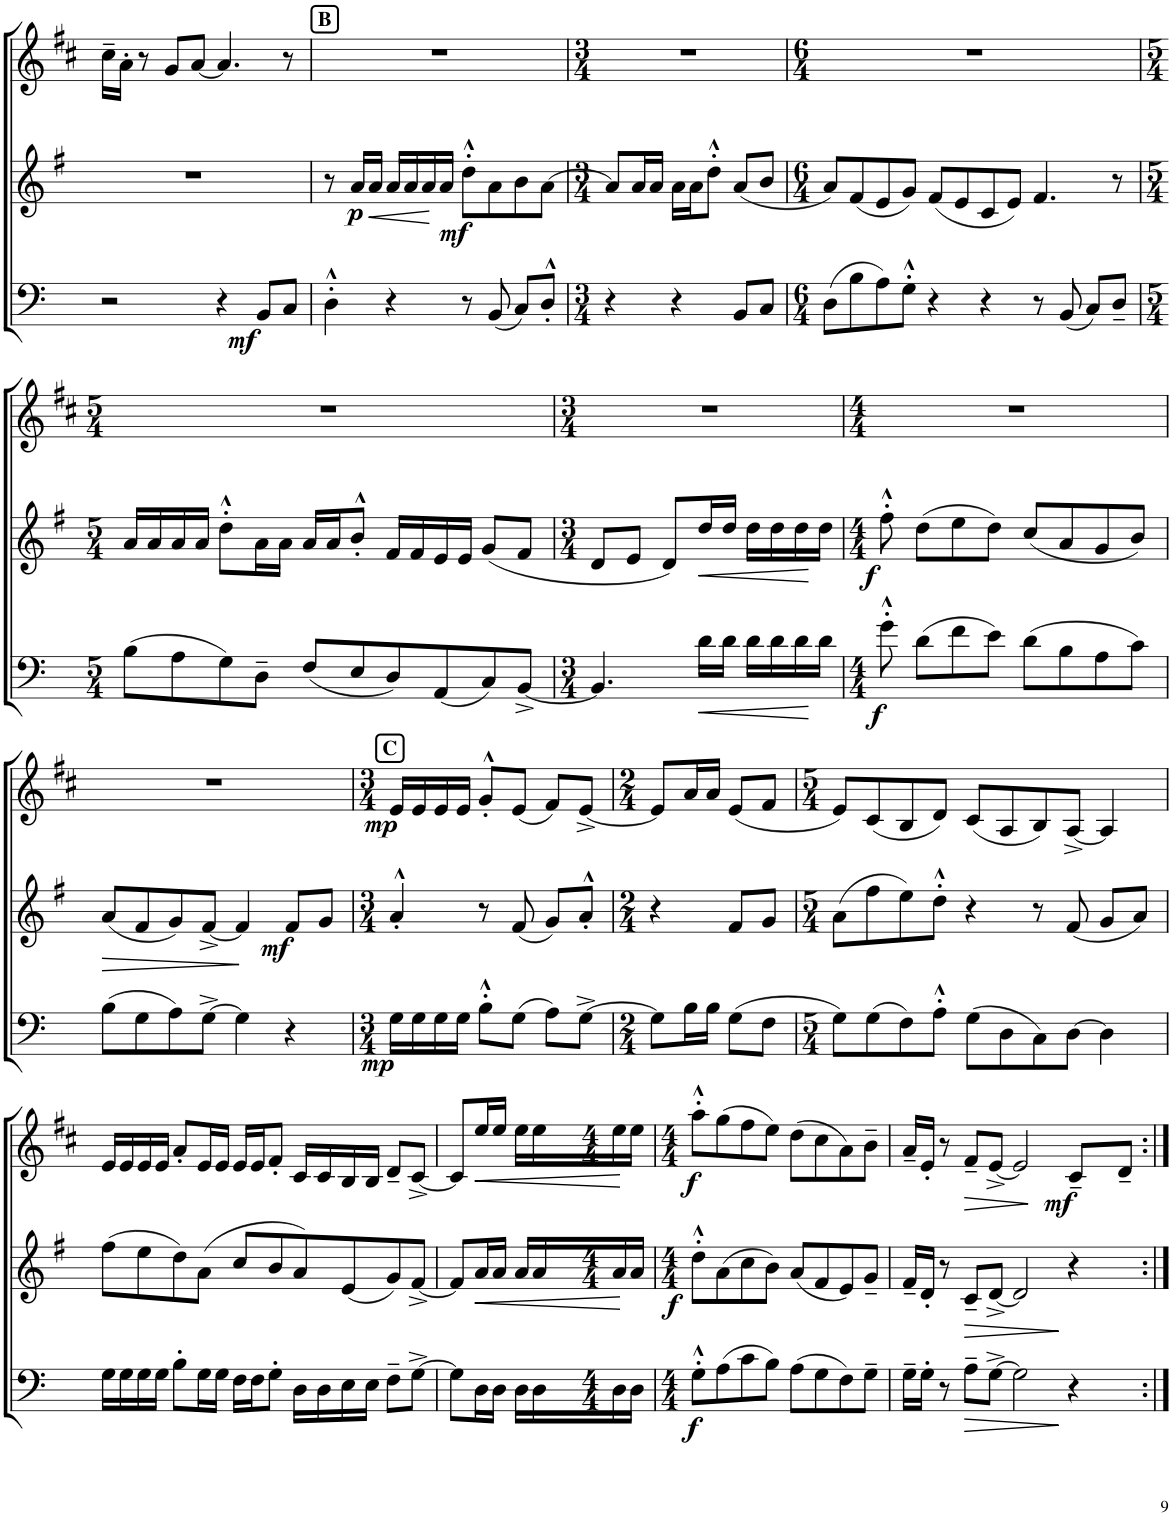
**kern	**dynam	**kern	**dynam	**kern	**dynam
*part3	*part3	*part2	*part2	*part1	*part1
*staff3	*staff3	*staff2	*staff2	*staff1	*staff1
*I"Trombone	*	*I"Horn in F	*	*I"BaccidentalFlat Trumpet	*
*I'Trb	*	*I'Hn	*	*I'Tpt	*
!!LO:PB:g=z
*clefF4	*	*clefG2	*	*clefG2	*
*	*	*Trd4c7	*	*Trd1c2	*
*k[]	*	*k[f#]	*	*k[f#c#]	*
*M4/4	*	*M4/4	*	*M4/4	*
=16	=16	=16	=16	=16	=16
2r	.	1r	.	16cc#~\LL	.
.	.	.	.	16a'\JJ	.
.	.	.	.	8r	.
.	.	.	.	8g/L	.
.	.	.	.	[8a/J	.
4r	.	.	.	4.a/]	.
!	!LO:DY:b	!	!	!	!
8BB/L	mf	.	.	.	.
8C/J	.	.	.	8r	.
=17	=17	=17	=17	=17	=17
!	!	!	!	!LO:TX:a:B:t=B	!
4D'^^\	.	8r	.	1r	.
!	!	!	!LO:DY:b	!	!
.	.	16a/LL	p	.	.
!	!	!	!LO:HP:b	!	!
.	.	16a/JJ	<	.	.
4r	.	16a/LL	.	.	.
.	.	16a/	.	.	.
.	.	16a/	.	.	.
.	.	16a/JJ	[	.	.
!	!	!	!LO:DY:b	!	!
8r	.	8dd'^^\L	mf	.	.
(8BB/	.	8a\	.	.	.
8C/L)	.	8b\	.	.	.
8D'^^/J	.	[8a\J	.	.	.
=18	=18	=18	=18	=18	=18
*M3/4	*	*M3/4	*	*M3/4	*
4r	.	8a/L]	.	2.r	.
.	.	16a/L	.	.	.
.	.	16a/JJ	.	.	.
4r	.	16a\LL	.	.	.
.	.	16a\J	.	.	.
.	.	8dd'^^\J	.	.	.
8BB/L	.	(8a/L	.	.	.
8C/J	.	8b/J	.	.	.
=19	=19	=19	=19	=19	=19
*M6/4	*	*M6/4	*	*M6/4	*
(8D\L	.	8a/L)	.	1.r	.
8B\	.	(8f#/	.	.	.
8A\)	.	8e/	.	.	.
8G'^^\J	.	8g/J)	.	.	.
4r	.	(8f#/L	.	.	.
.	.	8e/	.	.	.
4r	.	8c/	.	.	.
.	.	8e/J)	.	.	.
8r	.	4.f#/	.	.	.
(8BB/	.	.	.	.	.
8C/L)	.	.	.	.	.
8D~/J	.	8r	.	.	.
!!LO:LB:g=z
=20	=20	=20	=20	=20	=20
*M5/4	*	*M5/4	*	*M5/4	*
(8B\L	.	16a/LL	.	4%5r	.
.	.	16a/	.	.	.
8A\	.	16a/	.	.	.
.	.	16a/JJ	.	.	.
8G\)	.	8dd'^^\L	.	.	.
8D~\J	.	16a\L	.	.	.
.	.	16a\JJ	.	.	.
(8F/L	.	16a/LL	.	.	.
.	.	16a/J	.	.	.
8E/	.	8b'^^/J	.	.	.
8D/)	.	16f#/LL	.	.	.
.	.	16f#/	.	.	.
(8AA/	.	16e/	.	.	.
.	.	16e/JJ	.	.	.
8C/)	.	(8g/L	.	.	.
[8BB^/J	.	8f#/J	.	.	.
=21	=21	=21	=21	=21	=21
*M3/4	*	*M3/4	*	*M3/4	*
4.BB/]	.	8d/L	.	2.r	.
.	.	8e/J	.	.	.
.	.	8d/L)	.	.	.
!	!LO:HP:b	!	!LO:HP:b	!	!
16d\LL	<	16dd/L	<	.	.
16d\JJ	.	16dd/JJ	.	.	.
16d\LL	.	16dd\LL	.	.	.
16d\	.	16dd\	.	.	.
16d\	.	16dd\	.	.	.
16d\JJ	[	16dd\JJ	[	.	.
=22	=22	=22	=22	=22	=22
*M4/4	*	*M4/4	*	*M4/4	*
!	!LO:DY:b	!	!LO:DY:b	!	!
8g'^^\	f	8ff#'^^\	f	1r	.
(8d\L	.	(8dd\L	.	.	.
8f\	.	8ee\	.	.	.
8e\J)	.	8dd\J)	.	.	.
(8d\L	.	(8cc/L	.	.	.
8B\	.	8a/	.	.	.
8A\	.	8g/	.	.	.
8c\J)	.	8b/J)	.	.	.
!!LO:LB:g=z
=23	=23	=23	=23	=23	=23
!	!	!	!LO:HP:b	!	!
(8B\L	.	(8a/L	>	1r	.
8G\	.	8f#/	.	.	.
8A\)	.	8g/)	.	.	.
[8G^\J	.	[8f#^/J	.	.	.
4G\]	.	4f#/]	]	.	.
!	!	!	!LO:DY:b	!	!
4r	.	8f#/L	mf	.	.
.	.	8g/J	.	.	.
=24	=24	=24	=24	=24	=24
*M3/4	*	*M3/4	*	*M3/4	*
!	!	!	!	!LO:TX:a:B:t=C	!
!	!LO:DY:b	!	!	!	!LO:DY:b
16G\LL	mp	4a'^^/	.	16e/LL	mp
16G\	.	.	.	16e/	.
16G\	.	.	.	16e/	.
16G\JJ	.	.	.	16e/JJ	.
8B'^^\L	.	8r	.	8g'^^/L	.
(8G\J	.	(8f#/	.	(8e/J	.
8A\L)	.	8g/L)	.	8f#/L)	.
[8G^\J	.	8a'^^/J	.	[8e^/J	.
=25	=25	=25	=25	=25	=25
*M2/4	*	*M2/4	*	*M2/4	*
8G\L]	.	4r	.	8e/L]	.
16B\L	.	.	.	16a/L	.
16B\JJ	.	.	.	16a/JJ	.
(8G\L	.	8f#/L	.	(8e/L	.
8F\J	.	8g/J	.	8f#/J	.
=26	=26	=26	=26	=26	=26
*M5/4	*	*M5/4	*	*M5/4	*
8G\L)	.	(8a\L	.	8e/L)	.
(8G\	.	8ff#\	.	(8c#/	.
8F\)	.	8ee\)	.	8B/	.
8A'^^\J	.	8dd'^^\J	.	8d/J)	.
(8G\L	.	4r	.	(8c#/L	.
8D\	.	.	.	8A/	.
8C\)	.	8r	.	8B/)	.
[8D\J	.	(8f#/	.	[8A^/J	.
4D\]	.	8g/L	.	4A/]	.
.	.	8a/J)	.	.	.
!!LO:LB:g=z
=27	=27	=27	=27	=27	=27
16G\LL	.	(8ff#\L	.	16e/LL	.
16G\	.	.	.	16e/	.
16G\	.	8ee\	.	16e/	.
16G\JJ	.	.	.	16e/JJ	.
8B'\L	.	8dd\)	.	8a'/L	.
16G\L	.	(8a\J	.	16e/L	.
16G\JJ	.	.	.	16e/JJ	.
16F\LL	.	8cc/L	.	16e/LL	.
16F\J	.	.	.	16e/J	.
8G'\J	.	8b/	.	8f#'/J	.
16D\LL	.	8a/)	.	16c#/LL	.
16D\	.	.	.	16c#/	.
16E\	.	(8e/	.	16B/	.
16E\JJ	.	.	.	16B/JJ	.
8F~\L	.	8g/)	.	8d~/L	.
[8G^\J	.	[8f#^/J	.	[8c#^/J	.
=28	=28	=28	=28	=28	=28
8G\L]	.	8f#/L]	.	8c#/L]	.
!	!	!	!LO:HP:b	!	!LO:HP:b
16D\L	.	16a/L	<	16ee/L	<
16D\JJ	.	16a/JJ	.	16ee/JJ	.
16D\LL	.	16a/LL	.	16ee\LL	.
16D\	.	16a/	.	16ee\	.
16D\	.	16a/	.	16ee\	.
16D\JJ	.	16a/JJ	[	16ee\JJ	[
=29	=29	=29	=29	=29	=29
*M4/4	*	*M4/4	*	*M4/4	*
!	!LO:DY:b	!	!LO:DY:b	!	!LO:DY:b
8G'^^\L	f	8dd'^^\L	f	8aa'^^\L	f
(8A\	.	(8a\	.	(8gg\	.
8c\	.	8cc\	.	8ff#\	.
8B\J)	.	8b\J)	.	8ee\J)	.
(8A\L	.	(8a/L	.	(8dd\L	.
8G\	.	8f#/	.	8cc#\	.
8F\)	.	8e/)	.	8a\)	.
8G~\J	.	8g~/J	.	8b~\J	.
=30	=30	=30	=30	=30	=30
16G~\LL	.	16f#~/LL	.	16a~/LL	.
16G'\JJ	.	16d'/JJ	.	16e'/JJ	.
8r	.	8r	.	8r	.
!	!LO:HP:b	!	!LO:HP:b	!	!LO:HP:b
8A~\L	>	8c~/L	>	8f#~/L	>
[8G^\J	.	[8d^/J	.	[8e^/J	.
2G\]	.	2d/]	.	2e/]	]
!	!	!	!	!	!LO:DY:b
4r	]	4r	]	8c#~/L	mf
.	.	.	.	8d~/J	.
=:|!	=:|!	=:|!	=:|!	=:|!	=:|!
*-	*-	*-	*-	*-	*-
